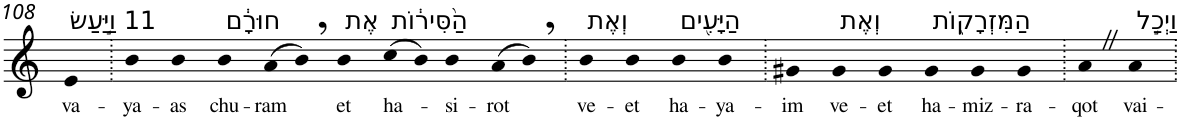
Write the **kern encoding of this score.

**kern	**text
*part1	*part1
*staff1	*staff1
*I"Piano	*
*I'Pno	*
!!LO:PB:g=z
*clefG2	*
*k[]	*
=108	=108
!LO:TX:a:t=11 וַיַּ֣עַשׂ	!
!	!LO:LY:b
4e	va-
=109.	=109.
!	!LO:LY:b
4b	-ya-
!	!LO:LY:b
4b	-as
!LO:TX:a:t=חוּרָ֔ם	!
!	!LO:LY:b
4b	chu-
!	!LO:LY:b
(>8a	-ram
8b,)	.
!LO:TX:a:t=אֶת	!
!	!LO:LY:b
4b	et
!LO:TX:a:t=הַ֨סִּיר֔וֹת	!
!	!LO:LY:b
(>8cc	ha-
8b)	.
!	!LO:LY:b
4b	-si-
!	!LO:LY:b
(>8a	-rot
8b,)	.
=110.	=110.
!LO:TX:a:t=וְאֶת	!
!	!LO:LY:b
4b	ve-
!	!LO:LY:b
4b	-et
!LO:TX:a:t=הַיָּעִ֖ים	!
!	!LO:LY:b
4b	ha-
!	!LO:LY:b
4b	-ya-
=111.	=111.
!	!LO:LY:b
4g#X	-im
!LO:TX:a:t=וְאֶת	!
!	!LO:LY:b
4g#	ve-
!	!LO:LY:b
4g#	-et
!LO:TX:a:t=הַמִּזְרָק֑וֹת	!
!	!LO:LY:b
4g#	ha-
!	!LO:LY:b
4g#	-miz-
!	!LO:LY:b
4g#	-ra-
=112.	=112.
!	!LO:LY:b
4aZ	-qot
!LO:TX:a:t=וַיְכַ֣ל	!
!	!LO:LY:b
4a	vai-
=.	=.
*-	*-
